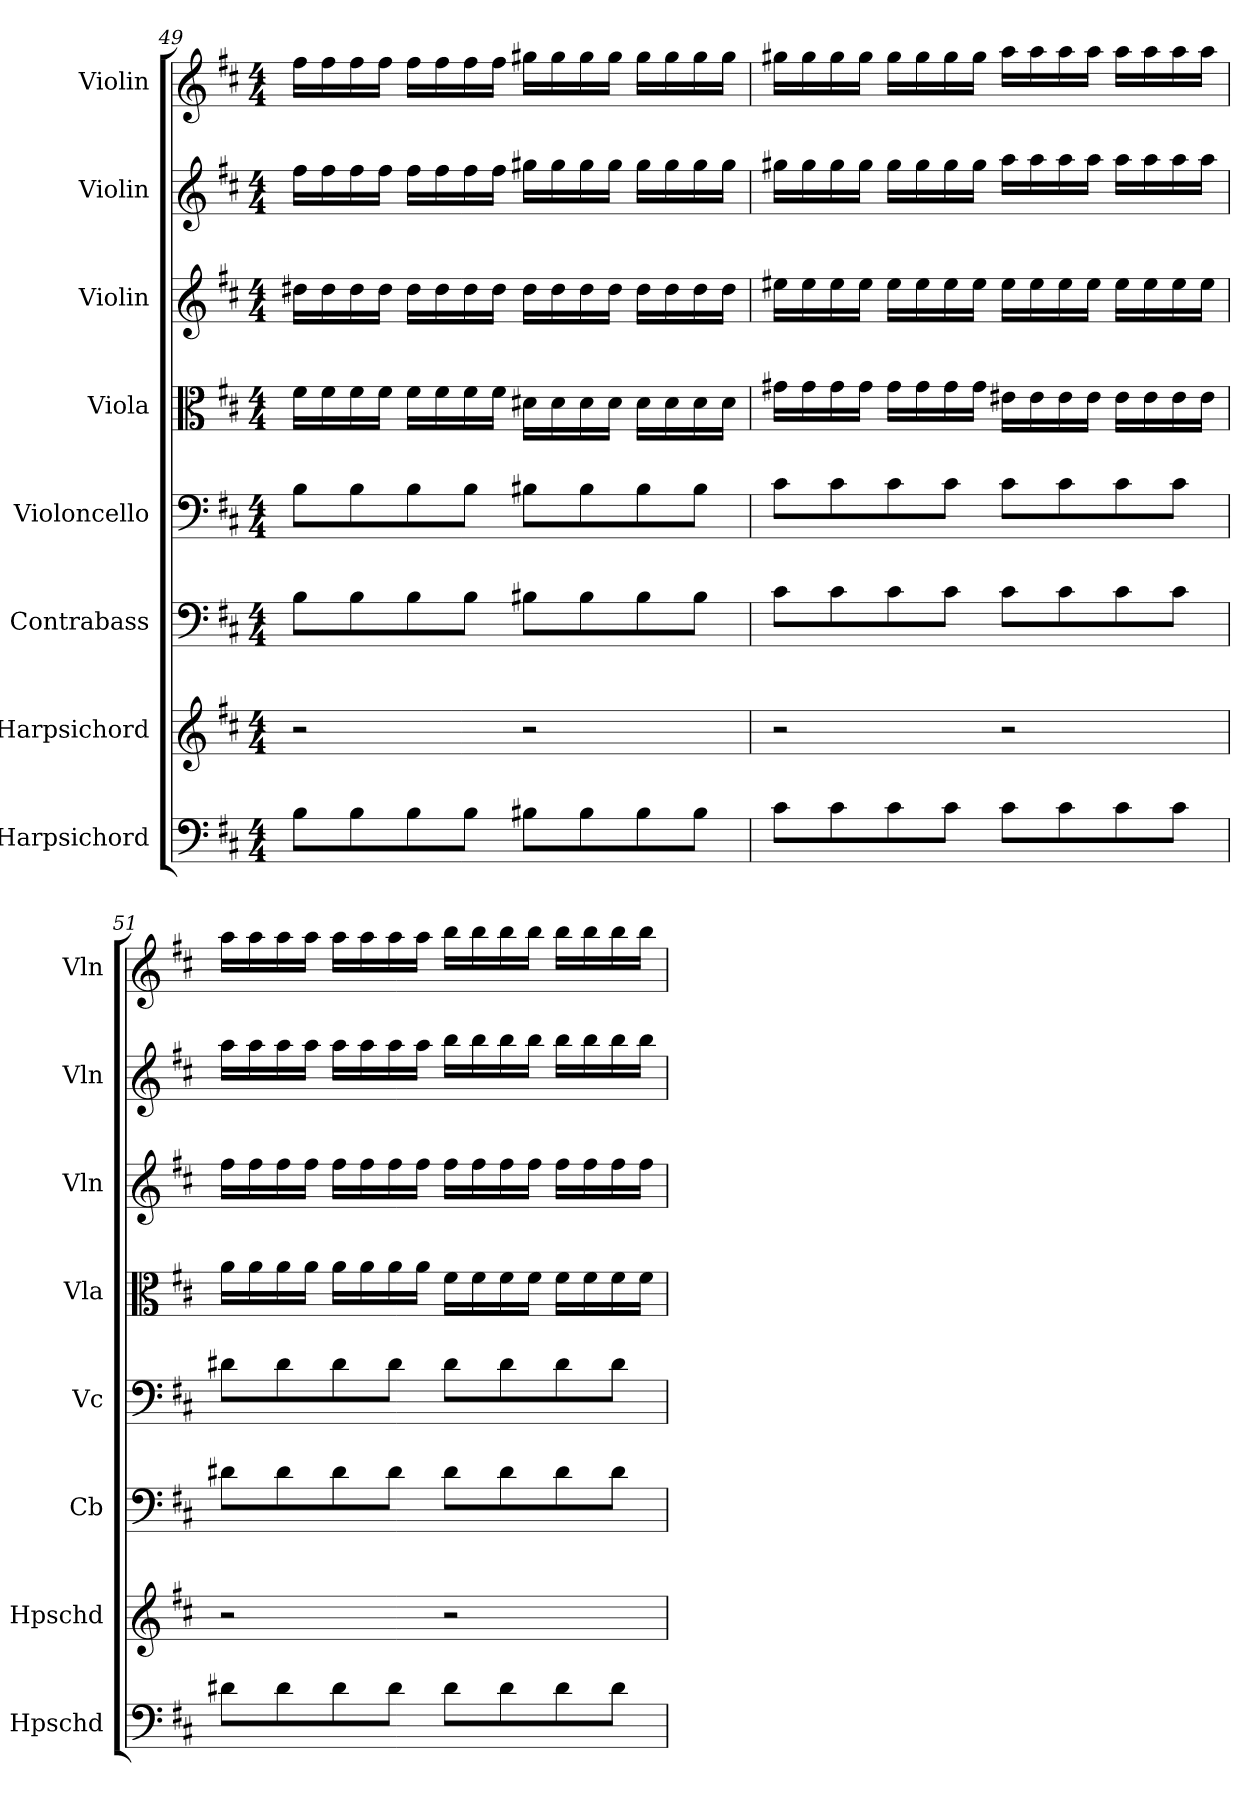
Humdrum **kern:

**kern	**kern	**kern	**kern	**kern	**kern	**kern	**kern
*part8	*part7	*part6	*part5	*part4	*part3	*part2	*part1
*staff8	*staff7	*staff6	*staff5	*staff4	*staff3	*staff2	*staff1
*I"Harpsichord	*I"Harpsichord	*I"Contrabass	*I"Violoncello	*I"Viola	*I"Violin	*I"Violin	*I"Violin
*I'Hpschd	*I'Hpschd	*I'Cb	*I'Vc	*I'Vla	*I'Vln	*I'Vln	*I'Vln
*clefF4	*clefG2	*clefF4	*clefF4	*clefC3	*clefG2	*clefG2	*clefG2
*k[f#c#]	*k[f#c#]	*k[f#c#]	*k[f#c#]	*k[f#c#]	*k[f#c#]	*k[f#c#]	*k[f#c#]
*M4/4	*M4/4	*M4/4	*M4/4	*M4/4	*M4/4	*M4/4	*M4/4
=49	=49	=49	=49	=49	=49	=49	=49
8B\L	2r	8B\L	8B\L	16f#\LL	16dd#X\LL	16ff#\LL	16ff#\LL
.	.	.	.	16f#\	16dd#\	16ff#\	16ff#\
8B\	.	8B\	8B\	16f#\	16dd#\	16ff#\	16ff#\
.	.	.	.	16f#\JJ	16dd#\JJ	16ff#\JJ	16ff#\JJ
8B\	.	8B\	8B\	16f#\LL	16dd#\LL	16ff#\LL	16ff#\LL
.	.	.	.	16f#\	16dd#\	16ff#\	16ff#\
8B\J	.	8B\J	8B\J	16f#\	16dd#\	16ff#\	16ff#\
.	.	.	.	16f#\JJ	16dd#\JJ	16ff#\JJ	16ff#\JJ
8B#X\L	2r	8B#X\L	8B#X\L	16d#X\LL	16dd#\LL	16gg#X\LL	16gg#X\LL
.	.	.	.	16d#\	16dd#\	16gg#\	16gg#\
8B#\	.	8B#\	8B#\	16d#\	16dd#\	16gg#\	16gg#\
.	.	.	.	16d#\JJ	16dd#\JJ	16gg#\JJ	16gg#\JJ
8B#\	.	8B#\	8B#\	16d#\LL	16dd#\LL	16gg#\LL	16gg#\LL
.	.	.	.	16d#\	16dd#\	16gg#\	16gg#\
8B#\J	.	8B#\J	8B#\J	16d#\	16dd#\	16gg#\	16gg#\
.	.	.	.	16d#\JJ	16dd#\JJ	16gg#\JJ	16gg#\JJ
=50	=50	=50	=50	=50	=50	=50	=50
8c#\L	2r	8c#\L	8c#\L	16g#X\LL	16ee#X\LL	16gg#X\LL	16gg#X\LL
.	.	.	.	16g#\	16ee#\	16gg#\	16gg#\
8c#\	.	8c#\	8c#\	16g#\	16ee#\	16gg#\	16gg#\
.	.	.	.	16g#\JJ	16ee#\JJ	16gg#\JJ	16gg#\JJ
8c#\	.	8c#\	8c#\	16g#\LL	16ee#\LL	16gg#\LL	16gg#\LL
.	.	.	.	16g#\	16ee#\	16gg#\	16gg#\
8c#\J	.	8c#\J	8c#\J	16g#\	16ee#\	16gg#\	16gg#\
.	.	.	.	16g#\JJ	16ee#\JJ	16gg#\JJ	16gg#\JJ
8c#\L	2r	8c#\L	8c#\L	16e#X\LL	16ee#\LL	16aa\LL	16aa\LL
.	.	.	.	16e#\	16ee#\	16aa\	16aa\
8c#\	.	8c#\	8c#\	16e#\	16ee#\	16aa\	16aa\
.	.	.	.	16e#\JJ	16ee#\JJ	16aa\JJ	16aa\JJ
8c#\	.	8c#\	8c#\	16e#\LL	16ee#\LL	16aa\LL	16aa\LL
.	.	.	.	16e#\	16ee#\	16aa\	16aa\
8c#\J	.	8c#\J	8c#\J	16e#\	16ee#\	16aa\	16aa\
.	.	.	.	16e#\JJ	16ee#\JJ	16aa\JJ	16aa\JJ
=51	=51	=51	=51	=51	=51	=51	=51
8d#X\L	2r	8d#X\L	8d#X\L	16a\LL	16ff#\LL	16aa\LL	16aa\LL
.	.	.	.	16a\	16ff#\	16aa\	16aa\
8d#\	.	8d#\	8d#\	16a\	16ff#\	16aa\	16aa\
.	.	.	.	16a\JJ	16ff#\JJ	16aa\JJ	16aa\JJ
8d#\	.	8d#\	8d#\	16a\LL	16ff#\LL	16aa\LL	16aa\LL
.	.	.	.	16a\	16ff#\	16aa\	16aa\
8d#\J	.	8d#\J	8d#\J	16a\	16ff#\	16aa\	16aa\
.	.	.	.	16a\JJ	16ff#\JJ	16aa\JJ	16aa\JJ
8d#\L	2r	8d#\L	8d#\L	16f#\LL	16ff#\LL	16bb\LL	16bb\LL
.	.	.	.	16f#\	16ff#\	16bb\	16bb\
8d#\	.	8d#\	8d#\	16f#\	16ff#\	16bb\	16bb\
.	.	.	.	16f#\JJ	16ff#\JJ	16bb\JJ	16bb\JJ
8d#\	.	8d#\	8d#\	16f#\LL	16ff#\LL	16bb\LL	16bb\LL
.	.	.	.	16f#\	16ff#\	16bb\	16bb\
8d#\J	.	8d#\J	8d#\J	16f#\	16ff#\	16bb\	16bb\
.	.	.	.	16f#\JJ	16ff#\JJ	16bb\JJ	16bb\JJ
=	=	=	=	=	=	=	=
*-	*-	*-	*-	*-	*-	*-	*-
